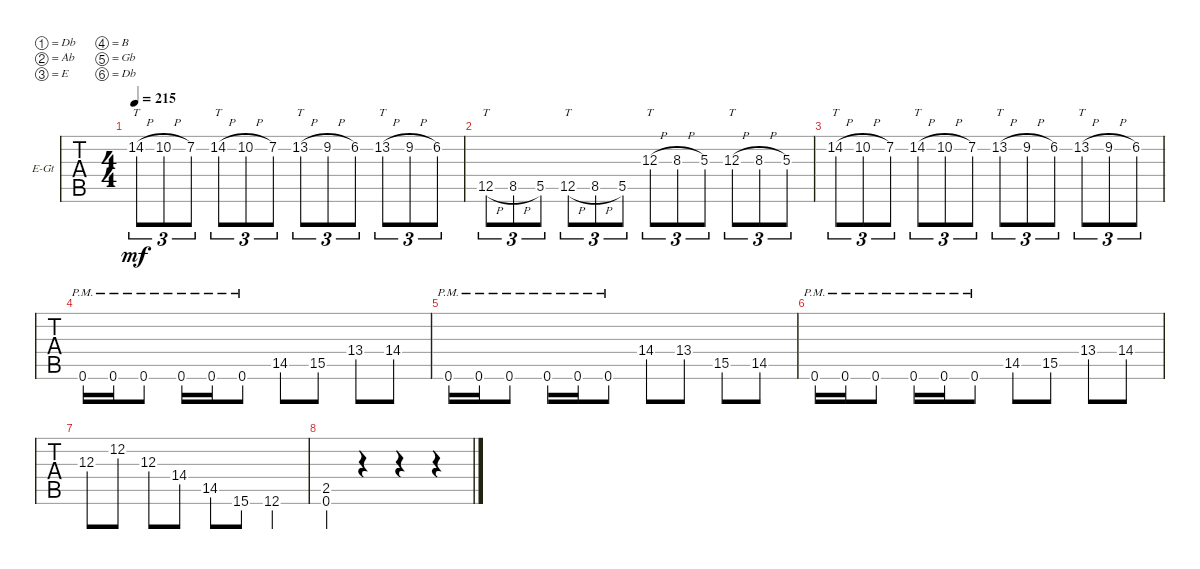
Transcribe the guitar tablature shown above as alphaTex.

\defaultSystemsLayout 4
\bracketExtendMode groupsimilarinstruments
\firstSystemTrackNameOrientation horizontal
\otherSystemsTrackNameOrientation horizontal
\track ("2nd Guitar" "E-Gt") {instrument distortionguitar}
\staff {tabs}
\tuning (Db4 Ab3 E3 B2 Gb2 Db2)
\ts (4 4)
\tempo 215
\clef g2
\ks c
14.2{h}.8{tt tu (3 2) dy mf} 10.2{h}.8{tu (3 2)} 7.2.8{tu (3 2)} 14.2{h}.8{tt tu (3 2)} 10.2{h}.8{tu (3 2)} 7.2.8{tu (3 2)} 13.2{h}.8{tt tu (3 2)} 9.2{h}.8{tu (3 2)} 6.2.8{tu (3 2)} 13.2{h}.8{tt tu (3 2)} 9.2{h}.8{tu (3 2)} 6.2.8{tu (3 2)} |
12.5{h}.8{tt tu (3 2)} 8.5{h}.8{tu (3 2)} 5.5.8{tu (3 2)} 12.5{h}.8{tt tu (3 2)} 8.5{h}.8{tu (3 2)} 5.5.8{tu (3 2)} 12.3{h}.8{tt tu (3 2)} 8.3{h}.8{tu (3 2)} 5.3.8{tu (3 2)} 12.3{h}.8{tt tu (3 2)} 8.3{h}.8{tu (3 2)} 5.3.8{tu (3 2)} |
14.2{h}.8{tt tu (3 2)} 10.2{h}.8{tu (3 2)} 7.2.8{tu (3 2)} 14.2{h}.8{tt tu (3 2)} 10.2{h}.8{tu (3 2)} 7.2.8{tu (3 2)} 13.2{h}.8{tt tu (3 2)} 9.2{h}.8{tu (3 2)} 6.2.8{tu (3 2)} 13.2{h}.8{tt tu (3 2)} 9.2{h}.8{tu (3 2)} 6.2.8{tu (3 2)} |
0.6{pm}.16 0.6{pm}.16 0.6{pm}.8 0.6{pm}.16 0.6{pm}.16 0.6{pm}.8 14.5.8 15.5.8 13.4.8 14.4.8 |
0.6{pm}.16 0.6{pm}.16 0.6{pm}.8 0.6{pm}.16 0.6{pm}.16 0.6{pm}.8 14.4.8 13.4.8 15.5.8 14.5.8 |
0.6{pm}.16 0.6{pm}.16 0.6{pm}.8 0.6{pm}.16 0.6{pm}.16 0.6{pm}.8 14.5.8 15.5.8 13.4.8 14.4.8 |
12.3.8 12.2.8 12.3.8 14.4.8 14.5.8 15.6.8 12.6.4 |
(0.6 2.5).4 r.4 r.4 r.4
